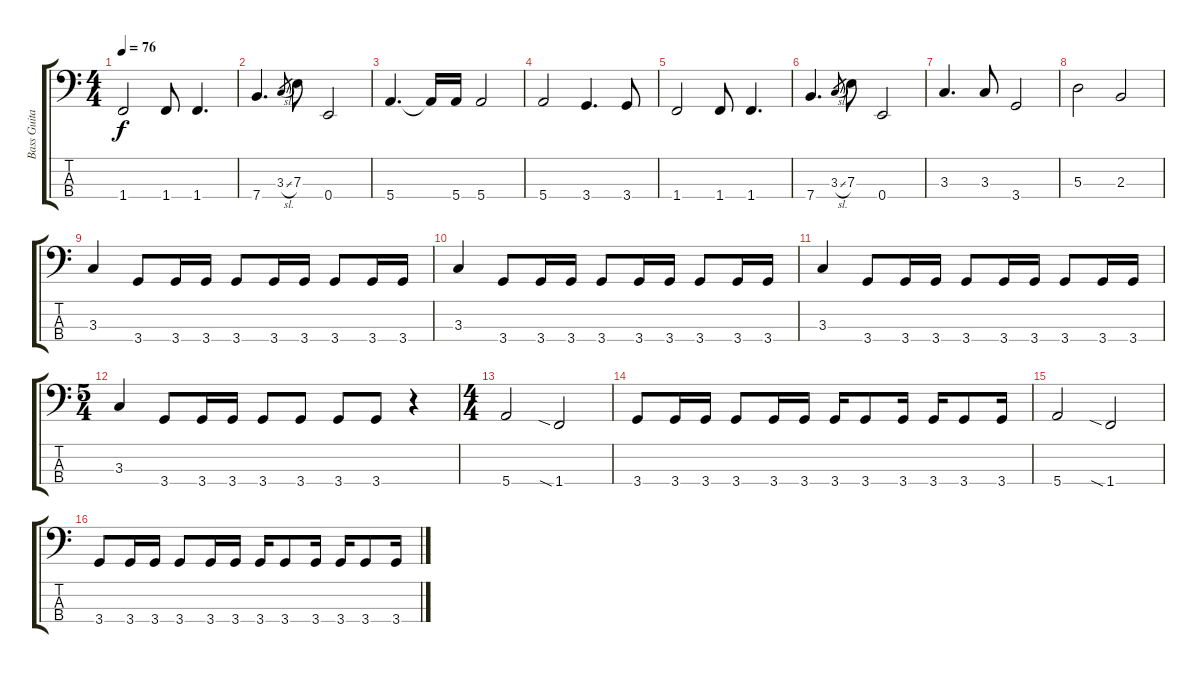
\track ("Bass Guitar" "Bass Guita") {instrument electricbassfinger}
\staff {score tabs}
\tuning (G2 D2 A1 E1) {hide}
\ts (4 4)
\tempo 76
\clef f4
\ks c
1.4.2{dy f} 1.4.8 1.4.4{d} |
7.4.4{d} 3.3{sl}.8{gr} 7.3.8 0.4.2 |
5.4.4{d} 5.4{t}.16 5.4.16 5.4.2 |
5.4.2 3.4.4{d} 3.4.8 |
1.4.2 1.4.8 1.4.4{d} |
7.4.4{d} 3.3{sl}.8{gr} 7.3.8 0.4.2 |
3.3.4{d} 3.3.8 3.4.2 |
5.3.2 2.3.2 |
3.3.4 3.4.8 3.4.16 3.4.16 3.4.8 3.4.16 3.4.16 3.4.8 3.4.16 3.4.16 |
3.3.4 3.4.8 3.4.16 3.4.16 3.4.8 3.4.16 3.4.16 3.4.8 3.4.16 3.4.16 |
3.3.4 3.4.8 3.4.16 3.4.16 3.4.8 3.4.16 3.4.16 3.4.8 3.4.16 3.4.16 |
\ts (5 4)
3.3.4 3.4.8 3.4.16 3.4.16 3.4.8 3.4.8 3.4.8 3.4.8 r.4 |
\ts (4 4)
5.4.2 1.4{sia}.2 |
3.4.8 3.4.16 3.4.16 3.4.8 3.4.16 3.4.16 3.4.16 3.4.8 3.4.16 3.4.16 3.4.8 3.4.16 |
5.4.2 1.4{sia}.2 |
3.4.8 3.4.16 3.4.16 3.4.8 3.4.16 3.4.16 3.4.16 3.4.8 3.4.16 3.4.16 3.4.8 3.4.16
